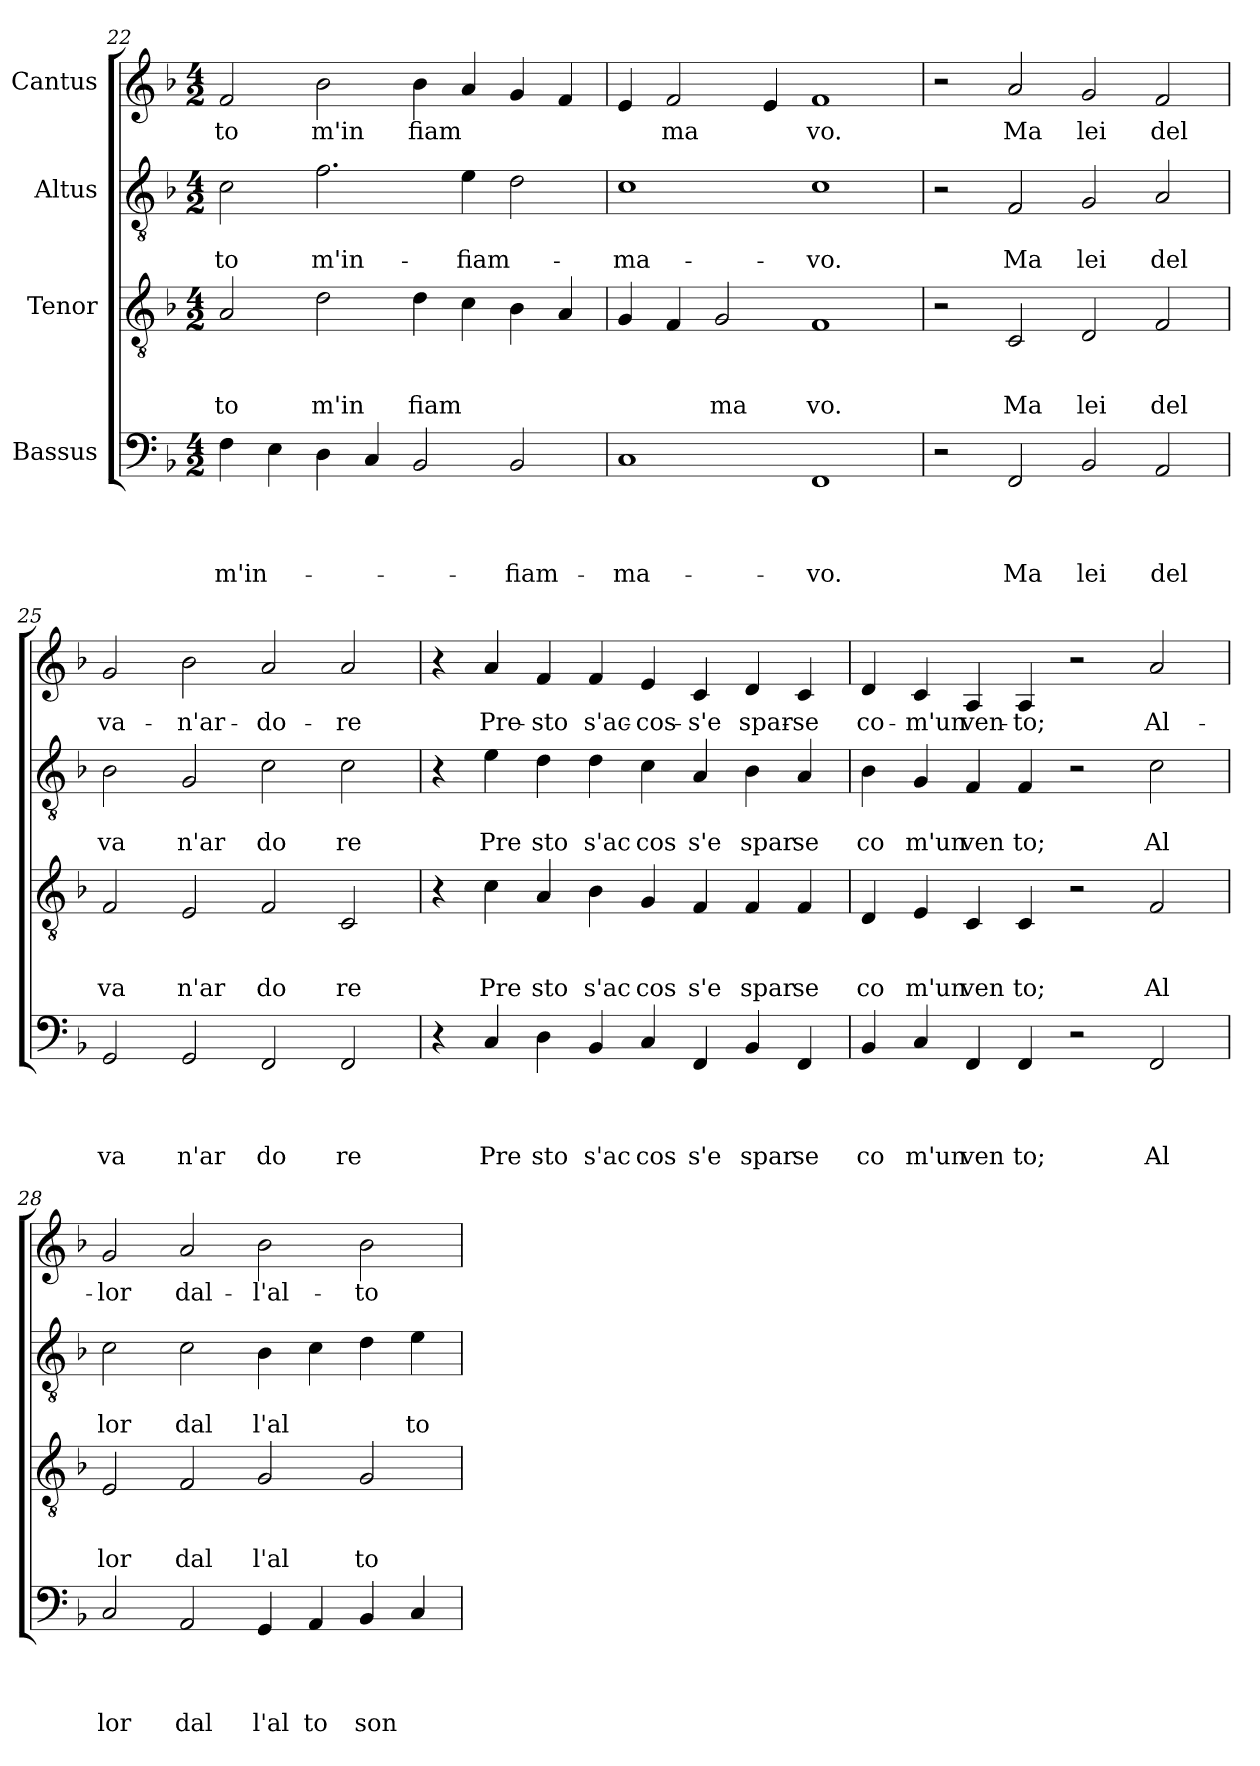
**kern	**text	**text	**text	**text	**kern	**text	**text	**text	**kern	**text	**text	**kern	**text
*part4	*part4	*part4	*part4	*part4	*part3	*part3	*part3	*part3	*part2	*part2	*part2	*part1	*part1
*staff4	*staff4	*staff4	*staff4	*staff4	*staff3	*staff3	*staff3	*staff3	*staff2	*staff2	*staff2	*staff1	*staff1
*I"Bassus	*	*	*	*	*I"Tenor	*	*	*	*I"Altus	*	*	*I"Cantus	*
*clefF4	*	*	*	*	*clefGv2	*	*	*	*clefGv2	*	*	*clefG2	*
*k[b-]	*	*	*	*	*k[b-]	*	*	*	*k[b-]	*	*	*k[b-]	*
*F:	*	*	*	*	*F:	*	*	*	*F:	*	*	*F:	*
*M4/2	*	*	*	*	*M4/2	*	*	*	*M4/2	*	*	*M4/2	*
=22	=22	=22	=22	=22	=22	=22	=22	=22	=22	=22	=22	=22	=22
!	!	!	!	!LO:LY:b	!	!	!	!LO:LY:b	!	!	!LO:LY:b	!	!LO:LY:b
4F\	.	.	.	m'in-	2A/	.	.	to	2c\	.	-to	2f/	to
4E\	.	.	.	.	.	.	.	.	.	.	.	.	.
!	!	!	!	!	!	!	!	!LO:LY:b	!	!	!LO:LY:b	!	!LO:LY:b
4D\	.	.	.	.	2d\	.	.	m'in	2.f\	.	m'in-	2b-\	m'in
4C/	.	.	.	.	.	.	.	.	.	.	.	.	.
!	!	!	!	!	!	!	!	!LO:LY:b	!	!	!	!	!LO:LY:b
2BB-/	.	.	.	.	4d\	.	.	fiam	.	.	.	4b-\	fiam
!	!	!	!	!	!	!	!	!	!	!	!LO:LY:b	!	!
.	.	.	.	.	4c\	.	.	.	4e\	.	-fiam-	4a/	.
!	!	!	!	!LO:LY:b	!	!	!	!	!	!	!	!	!
2BB-/	.	.	.	-fiam-	4B-\	.	.	.	2d\	.	.	4g/	.
.	.	.	.	.	4A/	.	.	.	.	.	.	4f/	.
=23	=23	=23	=23	=23	=23	=23	=23	=23	=23	=23	=23	=23	=23
!	!	!	!	!LO:LY:b	!	!	!	!	!	!	!LO:LY:b	!	!
1C	.	.	.	-ma-	4G/	.	.	.	1c	.	-ma-	4e/	.
!	!	!	!	!	!	!	!	!	!	!	!	!	!LO:LY:b
.	.	.	.	.	4F/	.	.	.	.	.	.	2f/	ma
!	!	!	!	!	!	!	!	!LO:LY:b	!	!	!	!	!
.	.	.	.	.	2G/	.	.	ma	.	.	.	.	.
.	.	.	.	.	.	.	.	.	.	.	.	4e/	.
!	!	!	!	!LO:LY:b	!	!	!	!LO:LY:b	!	!	!LO:LY:b	!	!LO:LY:b
1FF	.	.	.	-vo.	1F	.	.	vo.	1c	.	-vo.	1f	vo.
=24	=24	=24	=24	=24	=24	=24	=24	=24	=24	=24	=24	=24	=24
2r	.	.	.	.	2r	.	.	.	2r	.	.	2r	.
!	!	!	!	!LO:LY:b	!	!	!	!LO:LY:b	!	!	!LO:LY:b	!	!LO:LY:b
2FF/	.	.	.	Ma	2C/	.	.	Ma	2F/	.	Ma	2a/	Ma
!	!	!	!	!LO:LY:b	!	!	!	!LO:LY:b	!	!	!LO:LY:b	!	!LO:LY:b
2BB-/	.	.	.	lei	2D/	.	.	lei	2G/	.	lei	2g/	lei
!	!	!	!	!LO:LY:b	!	!	!	!LO:LY:b	!	!	!LO:LY:b	!	!LO:LY:b
2AA/	.	.	.	del	2F/	.	.	del	2A/	.	del	2f/	del
!!LO:LB:g=z
=25	=25	=25	=25	=25	=25	=25	=25	=25	=25	=25	=25	=25	=25
!	!	!	!	!LO:LY:b	!	!	!	!LO:LY:b	!	!	!LO:LY:b	!	!LO:LY:b
2GG/	.	.	.	va	2F/	.	.	va	2B-\	.	va	2g/	va-
!	!	!	!	!LO:LY:b	!	!	!	!LO:LY:b	!	!	!LO:LY:b	!	!LO:LY:b
2GG/	.	.	.	n'ar	2E/	.	.	n'ar	2G/	.	n'ar	2b-\	-n'ar-
!	!	!	!	!LO:LY:b	!	!	!	!LO:LY:b	!	!	!LO:LY:b	!	!LO:LY:b
2FF/	.	.	.	do	2F/	.	.	do	2c\	.	do	2a/	-do-
!	!	!	!	!LO:LY:b	!	!	!	!LO:LY:b	!	!	!LO:LY:b	!	!LO:LY:b
2FF/	.	.	.	re	2C/	.	.	re	2c\	.	re	2a/	-re
=26	=26	=26	=26	=26	=26	=26	=26	=26	=26	=26	=26	=26	=26
4r	.	.	.	.	4r	.	.	.	4r	.	.	4r	.
!	!	!	!	!LO:LY:b	!	!	!	!LO:LY:b	!	!	!LO:LY:b	!	!LO:LY:b
4C/	.	.	.	Pre	4c\	.	.	Pre	4e\	.	Pre	4a/	Pre-
!	!	!	!	!LO:LY:b	!	!	!	!LO:LY:b	!	!	!LO:LY:b	!	!LO:LY:b
4D\	.	.	.	sto	4A/	.	.	sto	4d\	.	sto	4f/	-sto
!	!	!	!	!LO:LY:b	!	!	!	!LO:LY:b	!	!	!LO:LY:b	!	!LO:LY:b
4BB-/	.	.	.	s'ac	4B-\	.	.	s'ac	4d\	.	s'ac	4f/	s'ac-
!	!	!	!	!LO:LY:b	!	!	!	!LO:LY:b	!	!	!LO:LY:b	!	!LO:LY:b
4C/	.	.	.	cos	4G/	.	.	cos	4c\	.	cos	4e/	-cos-
!	!	!	!	!LO:LY:b	!	!	!	!LO:LY:b	!	!	!LO:LY:b	!	!LO:LY:b
4FF/	.	.	.	s'e	4F/	.	.	s'e	4A/	.	s'e	4c/	-s'e
!	!	!	!	!LO:LY:b	!	!	!	!LO:LY:b	!	!	!LO:LY:b	!	!LO:LY:b
4BB-/	.	.	.	spar	4F/	.	.	spar	4B-\	.	spar	4d/	spar-
!	!	!	!	!LO:LY:b	!	!	!	!LO:LY:b	!	!	!LO:LY:b	!	!LO:LY:b
4FF/	.	.	.	se	4F/	.	.	se	4A/	.	se	4c/	-se
=27	=27	=27	=27	=27	=27	=27	=27	=27	=27	=27	=27	=27	=27
!	!	!	!	!LO:LY:b	!	!	!	!LO:LY:b	!	!	!LO:LY:b	!	!LO:LY:b
4BB-/	.	.	.	co	4D/	.	.	co	4B-\	.	co	4d/	co-
!	!	!	!	!LO:LY:b	!	!	!	!LO:LY:b	!	!	!LO:LY:b	!	!LO:LY:b
4C/	.	.	.	m'un	4E/	.	.	m'un	4G/	.	m'un	4c/	-m'un
!	!	!	!	!LO:LY:b	!	!	!	!LO:LY:b	!	!	!LO:LY:b	!	!LO:LY:b
4FF/	.	.	.	ven	4C/	.	.	ven	4F/	.	ven	4A/	ven-
!	!	!	!	!LO:LY:b	!	!	!	!LO:LY:b	!	!	!LO:LY:b	!	!LO:LY:b
4FF/	.	.	.	to;	4C/	.	.	to;	4F/	.	to;	4A/	-to;
2r	.	.	.	.	2r	.	.	.	2r	.	.	2r	.
!	!	!	!	!LO:LY:b	!	!	!	!LO:LY:b	!	!	!LO:LY:b	!	!LO:LY:b
2FF/	.	.	.	Al	2F/	.	.	Al	2c\	.	Al	2a/	Al-
=28	=28	=28	=28	=28	=28	=28	=28	=28	=28	=28	=28	=28	=28
!	!	!	!	!LO:LY:b	!	!	!	!LO:LY:b	!	!	!LO:LY:b	!	!LO:LY:b
2C/	.	.	.	lor	2E/	.	.	lor	2c\	.	lor	2g/	-lor
!	!	!	!	!LO:LY:b	!	!	!	!LO:LY:b	!	!	!LO:LY:b	!	!LO:LY:b
2AA/	.	.	.	dal	2F/	.	.	dal	2c\	.	dal	2a/	dal-
!	!	!	!	!LO:LY:b	!	!	!	!LO:LY:b	!	!	!LO:LY:b	!	!LO:LY:b
4GG/	.	.	.	l'al	2G/	.	.	l'al	4B-\	.	l'al	2b-\	-l'al-
!	!	!	!	!LO:LY:b	!	!	!	!	!	!	!	!	!
4AA/	.	.	.	to	.	.	.	.	4c\	.	.	.	.
!	!	!	!	!LO:LY:b	!	!	!	!LO:LY:b	!	!	!	!	!LO:LY:b
4BB-/	.	.	.	son	2G/	.	.	to	4d\	.	.	2b-\	-to
!	!	!	!	!	!	!	!	!	!	!	!LO:LY:b	!	!
4C/	.	.	.	.	.	.	.	.	4e\	.	to	.	.
=	=	=	=	=	=	=	=	=	=	=	=	=	=
*-	*-	*-	*-	*-	*-	*-	*-	*-	*-	*-	*-	*-	*-
